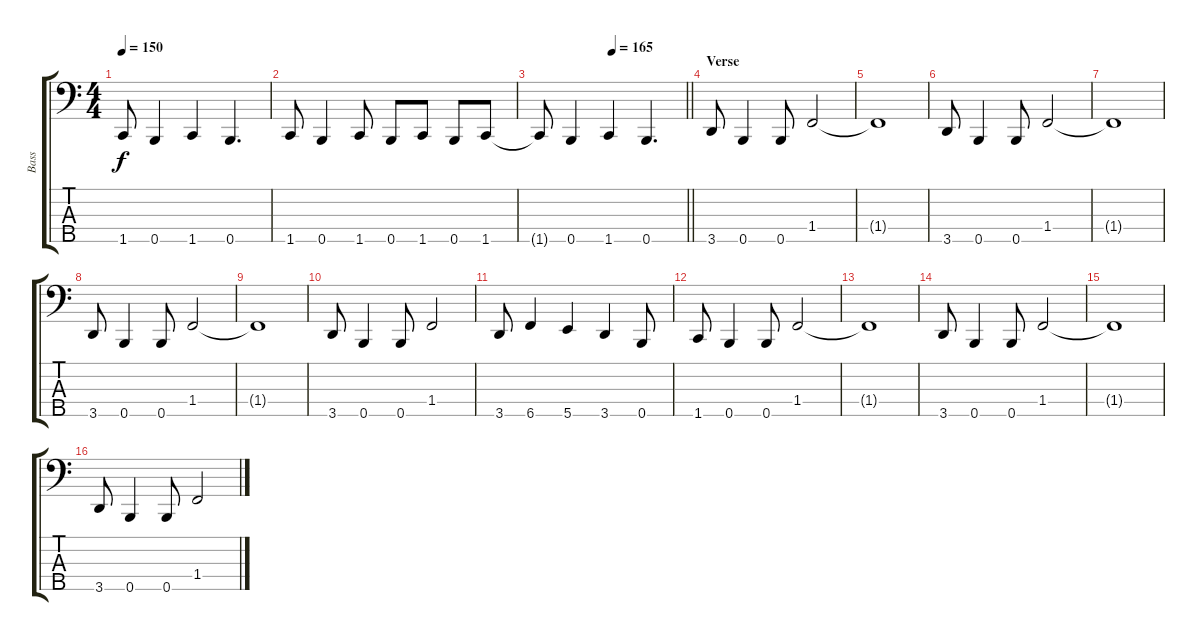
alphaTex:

\track ("Bass" "Bass") {instrument electricbasspick}
\staff {score tabs}
\tuning (G2 D2 A1 E1 B0) {hide}
\ts (4 4)
\tempo 150
\clef f4
\ks c
1.5{t}.8{dy f} 0.5.4 1.5.4 0.5.4{d} |
1.5.8 0.5.4 1.5.8 0.5.8 1.5.8 0.5.8 1.5.8 |
\tempo (165 0.5)
\barLineRight lightlight
1.5{t}.8 0.5.4 1.5.4 0.5.4{d} |
\section ("" "Verse")
3.5.8 0.5.4 0.5.8 1.4.2 |
1.4{t}.1 |
3.5.8 0.5.4 0.5.8 1.4.2 |
1.4{t}.1 |
3.5.8 0.5.4 0.5.8 1.4.2 |
1.4{t}.1 |
3.5.8 0.5.4 0.5.8 1.4.2 |
3.5.8 6.5.4 5.5.4 3.5.4 0.5.8 |
1.5.8 0.5.4 0.5.8 1.4.2 |
1.4{t}.1 |
3.5.8 0.5.4 0.5.8 1.4.2 |
1.4{t}.1 |
3.5.8 0.5.4 0.5.8 1.4.2
